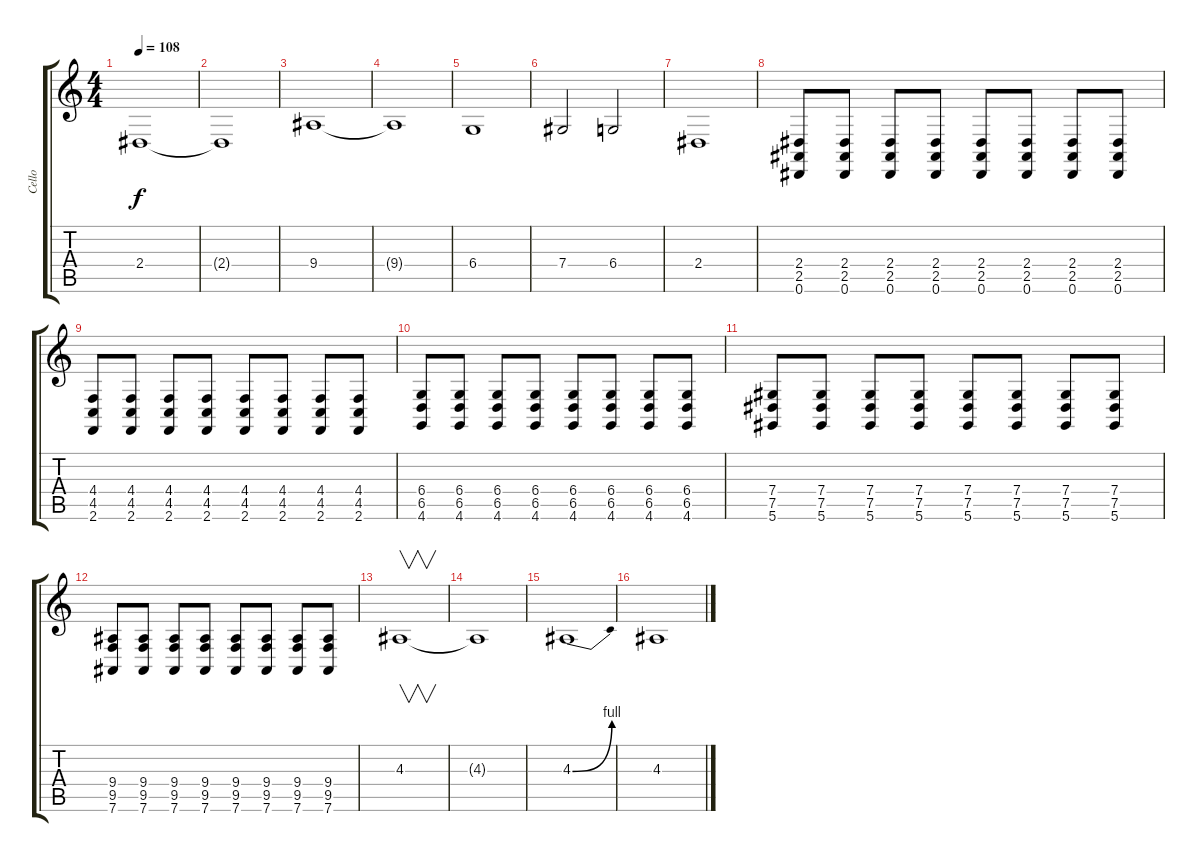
\track ("Cello" "Cello") {instrument cello}
\staff {score tabs}
\tuning (Eb4 Bb3 Gb3 Db3 Ab2 Eb2) {hide}
\ts (4 4)
\tempo 108
\clef g2
\ks c
2.4{t}.1{dy f} |
2.4{t}.1 |
9.4.1 |
9.4{t}.1 |
6.4.1 |
7.4.2 6.4.2 |
2.4.1 |
(2.4 2.5 0.6).8{volume 8} (2.4 2.5 0.6).8 (2.4 2.5 0.6).8 (2.4 2.5 0.6).8 (2.4 2.5 0.6).8 (2.4 2.5 0.6).8 (2.4 2.5 0.6).8 (2.4 2.5 0.6).8 |
(4.4 4.5 2.6).8 (4.4 4.5 2.6).8 (4.4 4.5 2.6).8 (4.4 4.5 2.6).8 (4.4 4.5 2.6).8 (4.4 4.5 2.6).8 (4.4 4.5 2.6).8 (4.4 4.5 2.6).8 |
(6.4 6.5 4.6).8 (6.4 6.5 4.6).8 (6.4 6.5 4.6).8 (6.4 6.5 4.6).8 (6.4 6.5 4.6).8 (6.4 6.5 4.6).8 (6.4 6.5 4.6).8 (6.4 6.5 4.6).8 |
(7.4 7.5 5.6).8 (7.4 7.5 5.6).8 (7.4 7.5 5.6).8 (7.4 7.5 5.6).8 (7.4 7.5 5.6).8 (7.4 7.5 5.6).8 (7.4 7.5 5.6).8 (7.4 7.5 5.6).8 |
(9.4 9.5 7.6).8 (9.4 9.5 7.6).8 (9.4 9.5 7.6).8 (9.4 9.5 7.6).8 (9.4 9.5 7.6).8 (9.4 9.5 7.6).8 (9.4 9.5 7.6).8 (9.4 9.5 7.6).8 |
4.3.1{v} |
4.3{t}.1 |
4.3{be (bend 0 0 60 4)}.1 |
4.3.1
